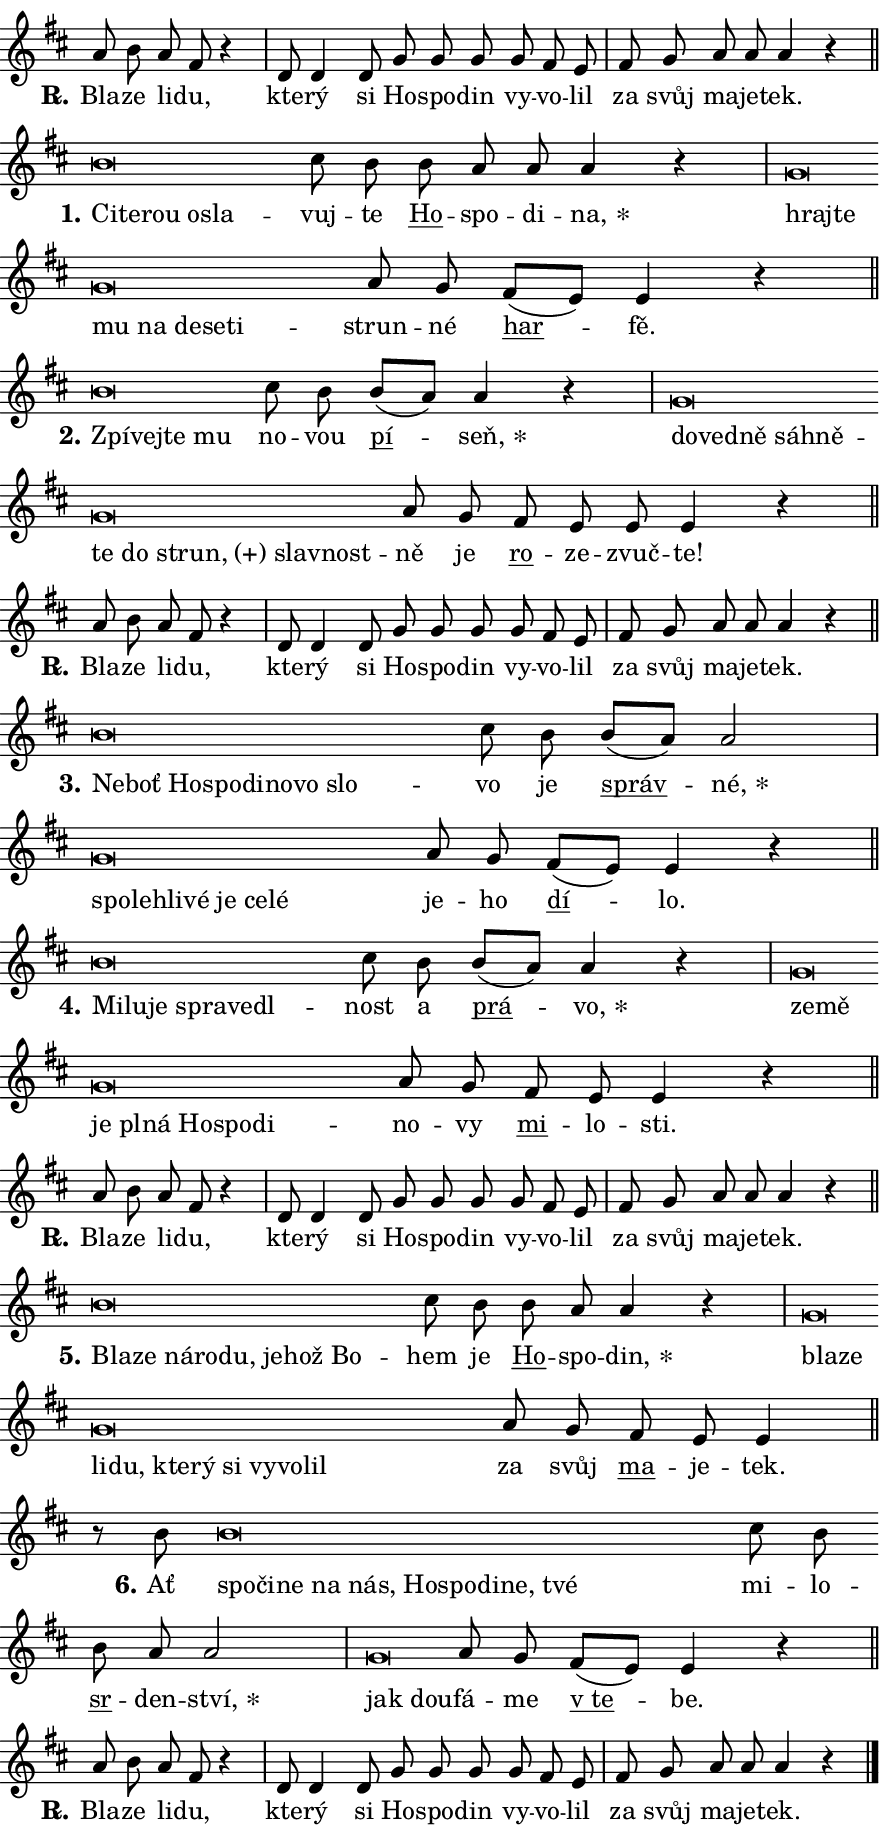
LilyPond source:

\version "2.24.0"
\header { tagline = "" }
\paper {
  indent = 0\cm
  top-margin = 0\cm
  right-margin = 0.13\cm % to fit lyric hyphens
  bottom-margin = 0\cm
  left-margin = 0\cm
  paper-width = 15\cm
  page-breaking = #ly:one-page-breaking
  system-system-spacing.basic-distance = #11
  score-system-spacing.basic-distance = #11
  ragged-last = ##f
}


%% Author: Thomas Morley
%% https://lists.gnu.org/archive/html/lilypond-user/2020-05/msg00002.html
#(define (line-position grob)
"Returns position of @var[grob} in current system:
   @code{'start}, if at first time-step
   @code{'end}, if at last time-step
   @code{'middle} otherwise
"
  (let* ((col (ly:item-get-column grob))
         (ln (ly:grob-object col 'left-neighbor))
         (rn (ly:grob-object col 'right-neighbor))
         (col-to-check-left (if (ly:grob? ln) ln col))
         (col-to-check-right (if (ly:grob? rn) rn col))
         (break-dir-left
           (and
             (ly:grob-property col-to-check-left 'non-musical #f)
             (ly:item-break-dir col-to-check-left)))
         (break-dir-right
           (and
             (ly:grob-property col-to-check-right 'non-musical #f)
             (ly:item-break-dir col-to-check-right))))
        (cond ((eqv? 1 break-dir-left) 'start)
              ((eqv? -1 break-dir-right) 'end)
              (else 'middle))))

#(define (tranparent-at-line-position vctor)
  (lambda (grob)
  "Relying on @code{line-position} select the relevant enry from @var{vctor}.
Used to determine transparency,"
    (case (line-position grob)
      ((end) (not (vector-ref vctor 0)))
      ((middle) (not (vector-ref vctor 1)))
      ((start) (not (vector-ref vctor 2))))))

noteHeadBreakVisibility =
#(define-music-function (break-visibility)(vector?)
"Makes @code{NoteHead}s transparent relying on @var{break-visibility}"
#{
  \override NoteHead.transparent =
    #(tranparent-at-line-position break-visibility)
#})

#(define delete-ledgers-for-transparent-note-heads
  (lambda (grob)
    "Reads whether a @code{NoteHead} is transparent.
If so this @code{NoteHead} is removed from @code{'note-heads} from
@var{grob}, which is supposed to be @code{LedgerLineSpanner}.
As a result ledgers are not printed for this @code{NoteHead}"
    (let* ((nhds-array (ly:grob-object grob 'note-heads))
           (nhds-list
             (if (ly:grob-array? nhds-array)
                 (ly:grob-array->list nhds-array)
                 '()))
           ;; Relies on the transparent-property being done before
           ;; Staff.LedgerLineSpanner.after-line-breaking is executed.
           ;; This is fragile ...
           (to-keep
             (remove
               (lambda (nhd)
                 (ly:grob-property nhd 'transparent #f))
               nhds-list)))
      ;; TODO find a better method to iterate over grob-arrays, similiar
      ;; to filter/remove etc for lists
      ;; For now rebuilt from scratch
      (set! (ly:grob-object grob 'note-heads)  '())
      (for-each
        (lambda (nhd)
          (ly:pointer-group-interface::add-grob grob 'note-heads nhd))
        to-keep))))

squashNotes = {
  \override NoteHead.X-extent = #'(-0.2 . 0.2)
  \override NoteHead.Y-extent = #'(-0.75 . 0)
  \override NoteHead.stencil =
    #(lambda (grob)
       (let ((pos (ly:grob-property grob 'staff-position)))
         (begin
           (if (< pos -7) (display "ERROR: Lower brevis then expected\n") (display ""))
           (if (<= pos -6) ly:text-interface::print ly:note-head::print))))
}
unSquashNotes = {
  \revert NoteHead.X-extent
  \revert NoteHead.Y-extent
  \revert NoteHead.stencil
}

hideNotes = \noteHeadBreakVisibility #begin-of-line-visible
unHideNotes = \noteHeadBreakVisibility #all-visible

% work-around for resetting accidentals
% https://lilypond.org/doc/v2.23/Documentation/notation/displaying-rhythms#unmetered-music
cadenzaMeasure = {
  \cadenzaOff
  \partial 1024 s1024
  \cadenzaOn
}

#(define-markup-command (accent layout props text) (markup?)
  "Underline accented syllable"
  (interpret-markup layout props
    #{\markup \override #'(offset . 4.3) \underline { #text }#}))

responsum = \markup \concat {
  "R" \hspace #-1.05 \path #0.1 #'((moveto 0 0.07) (lineto 0.9 0.8)) \hspace #0.05 "."
}

spaceSize = #0.6828661417322834 % exact space size for TeX Gyre Schola

\layout {
  \context {
    \Staff
    \remove "Time_signature_engraver"
    \override LedgerLineSpanner.after-line-breaking = #delete-ledgers-for-transparent-note-heads
  }
  \context {
    \Lyrics {
      \override LyricSpace.minimum-distance = \spaceSize
      \override LyricText.font-name = #"TeX Gyre Schola"
      \override LyricText.font-size = 1
      \override StanzaNumber.font-name = #"TeX Gyre Schola Bold"
      \override StanzaNumber.font-size = 1
    }
  }
  \context {
    \Score 
    \override NoteHead.text =
      #(lambda (grob) 
        (let ((pos (ly:grob-property grob 'staff-position)))
          #{\markup {
            \combine
              \halign #-0.55 \raise #(if (= pos -6) 0 0.5) \override #'(thickness . 2) \draw-line #'(3.2 . 0)
              \musicglyph "noteheads.sM1"
          }#}))
  }
}

% magnetic-lyrics.ily
%
%   written by
%     Jean Abou Samra <jean@abou-samra.fr>
%     Werner Lemberg <wl@gnu.org>
%
%   adapted by
%     Jiri Hon <jiri.hon@gmail.com>
%
% Version 2022-Apr-15

% https://www.mail-archive.com/lilypond-user@gnu.org/msg149350.html

#(define (Left_hyphen_pointer_engraver context)
   "Collect syllable-hyphen-syllable occurrences in lyrics and store
them in properties.  This engraver only looks to the left.  For
example, if the lyrics input is @code{foo -- bar}, it does the
following.

@itemize @bullet
@item
Set the @code{text} property of the @code{LyricHyphen} grob between
@q{foo} and @q{bar} to @code{foo}.

@item
Set the @code{left-hyphen} property of the @code{LyricText} grob with
text @q{foo} to the @code{LyricHyphen} grob between @q{foo} and
@q{bar}.
@end itemize

Use this auxiliary engraver in combination with the
@code{lyric-@/text::@/apply-@/magnetic-@/offset!} hook."
   (let ((hyphen #f)
         (text #f))
     (make-engraver
      (acknowledgers
       ((lyric-syllable-interface engraver grob source-engraver)
        (set! text grob)))
      (end-acknowledgers
       ((lyric-hyphen-interface engraver grob source-engraver)
        ;(when (not (grob::has-interface grob 'lyric-space-interface))
          (set! hyphen grob)));)
      ((stop-translation-timestep engraver)
       (when (and text hyphen)
         (ly:grob-set-object! text 'left-hyphen hyphen))
       (set! text #f)
       (set! hyphen #f)))))

#(define (lyric-text::apply-magnetic-offset! grob)
   "If the space between two syllables is less than the value in
property @code{LyricText@/.details@/.squash-threshold}, move the right
syllable to the left so that it gets concatenated with the left
syllable.

Use this function as a hook for
@code{LyricText@/.after-@/line-@/breaking} if the
@code{Left_@/hyphen_@/pointer_@/engraver} is active."
   (let ((hyphen (ly:grob-object grob 'left-hyphen #f)))
     (when hyphen
       (let ((left-text (ly:spanner-bound hyphen LEFT)))
         (when (grob::has-interface left-text 'lyric-syllable-interface)
           (let* ((common (ly:grob-common-refpoint grob left-text X))
                  (this-x-ext (ly:grob-extent grob common X))
                  (left-x-ext
                   (begin
                     ;; Trigger magnetism for left-text.
                     (ly:grob-property left-text 'after-line-breaking)
                     (ly:grob-extent left-text common X)))
                  ;; `delta` is the gap width between two syllables.
                  (delta (- (interval-start this-x-ext)
                            (interval-end left-x-ext)))
                  (details (ly:grob-property grob 'details))
                  (threshold (assoc-get 'squash-threshold details 0.2)))
             (when (< delta threshold)
               (let* (;; We have to manipulate the input text so that
                      ;; ligatures crossing syllable boundaries are not
                      ;; disabled.  For languages based on the Latin
                      ;; script this is essentially a beautification.
                      ;; However, for non-Western scripts it can be a
                      ;; necessity.
                      (lt (ly:grob-property left-text 'text))
                      (rt (ly:grob-property grob 'text))
                      (is-space (grob::has-interface hyphen 'lyric-space-interface))
                      (space (if is-space " " ""))
                      (extra-delta (if is-space spaceSize 0))
                      ;; Append new syllable.
                      (ltrt-space (if (and (string? lt) (string? rt))
                                (string-append lt space rt)
                                (make-concat-markup (list lt space rt))))
                      ;; Right-align `ltrt` to the right side.
                      (ltrt-space-markup (grob-interpret-markup
                               grob
                               (make-translate-markup
                                (cons (interval-length this-x-ext) 0)
                                (make-right-align-markup ltrt-space)))))
                 (begin
                   ;; Don't print `left-text`.
                   (ly:grob-set-property! left-text 'stencil #f)
                   ;; Set text and stencil (which holds all collected
                   ;; syllables so far) and shift it to the left.
                   (ly:grob-set-property! grob 'text ltrt-space)
                   (ly:grob-set-property! grob 'stencil ltrt-space-markup)
                   (ly:grob-translate-axis! grob (- (- delta extra-delta)) X))))))))))


#(define (lyric-hyphen::displace-bounds-first grob)
   ;; Make very sure this callback isn't triggered too early.
   (let ((left (ly:spanner-bound grob LEFT))
         (right (ly:spanner-bound grob RIGHT)))
     (ly:grob-property left 'after-line-breaking)
     (ly:grob-property right 'after-line-breaking)
     (ly:lyric-hyphen::print grob)))

squashThreshold = #0.4

\layout {
  \context {
    \Lyrics
    \consists #Left_hyphen_pointer_engraver
    \override LyricText.after-line-breaking =
      #lyric-text::apply-magnetic-offset!
    \override LyricHyphen.stencil = #lyric-hyphen::displace-bounds-first
    \override LyricText.details.squash-threshold = \squashThreshold
    \override LyricHyphen.minimum-distance = 0
    \override LyricHyphen.minimum-length = \squashThreshold
  }
}

squashText = \override LyricText.details.squash-threshold = 9999
unSquashText = \override LyricText.details.squash-threshold = \squashThreshold

leftText = \override LyricText.self-alignment-X = #LEFT
unLeftText = \revert LyricText.self-alignment-X

starOffset = #(lambda (grob) 
                (let ((x_offset (ly:self-alignment-interface::aligned-on-x-parent grob)))
                  (if (= x_offset 0) 0 (+ x_offset 1.2))))

star = #(define-music-function (syllable)(string?)
"Append star separator at the end of a syllable"
#{
  \once \override LyricText.X-offset = #starOffset
  \lyricmode { \markup {
    #syllable
    \override #'((font-name . "TeX Gyre Schola Bold")) \hspace #0.2 \lower #0.65 \larger "*"
  } }
#})

starAccent = #(define-music-function (syllable)(string?)
"Append star separator at the end of a syllable and make accent"
#{
  \once \override LyricText.X-offset = #starOffset
  \lyricmode { \markup {
    \accent #syllable
    \override #'((font-name . "TeX Gyre Schola Bold")) \hspace #0.2 \lower #0.65 \larger "*"
  } }
#})

breath = #(define-music-function (syllable)(string?)
"Append breathing indicator at the end of a syllable"
#{
  \lyricmode { \markup { #syllable "+" } }
#})

optionalBreath = #(define-music-function (syllable)(string?)
"Append optional breathing indicator at the end of a syllable"
#{
  \lyricmode { \markup { #syllable "(+)" } }
#})


\score {
    <<
        \new Voice = "melody" { \cadenzaOn \key d \major \relative { a'8 b a fis r4 \cadenzaMeasure \bar "|" d8 d4 d8 \bar "" g g g \bar "" g fis e \cadenzaMeasure \bar "|" fis g a a a4 r \cadenzaMeasure \bar "||" \break } }
        \new Lyrics \lyricsto "melody" { \lyricmode { \set stanza = \responsum
Bla -- ze li -- du, kte -- rý si Ho -- spo -- din vy -- vo -- lil za svůj ma -- je -- tek. } }
    >>
    \layout {}
}

\score {
    <<
        \new Voice = "melody" { \cadenzaOn \key d \major \relative { \squashNotes b'\breve*1/16 \hideNotes \breve*1/16 \bar "" \breve*1/16 \bar "" \breve*1/16 \breve*1/16 \bar "" \unHideNotes \unSquashNotes cis8 b \bar "" b a a a4 r \cadenzaMeasure \bar "|" \squashNotes g\breve*1/16 \hideNotes \breve*1/16 \bar "" \breve*1/16 \bar "" \breve*1/16 \bar "" \breve*1/16 \bar "" \breve*1/16 \breve*1/16 \bar "" \unHideNotes \unSquashNotes a8 g \bar "" fis[( e)] e4 r \cadenzaMeasure \bar "||" \break } }
        \new Lyrics \lyricsto "melody" { \lyricmode { \set stanza = "1."
\leftText Ci -- \squashText te -- rou o -- sla -- \unLeftText \unSquashText vuj -- te \markup \accent Ho -- spo -- di -- \star na, \leftText hraj -- \squashText te mu na de -- se -- ti -- \unLeftText \unSquashText strun -- né \markup \accent har -- fě. } }
    >>
    \layout {}
}

\score {
    <<
        \new Voice = "melody" { \cadenzaOn \key d \major \relative { \squashNotes b'\breve*1/16 \hideNotes \breve*1/16 \bar "" \breve*1/16 \breve*1/16 \bar "" \unHideNotes \unSquashNotes cis8 b \bar "" b[( a)] a4 r \cadenzaMeasure \bar "|" \squashNotes g\breve*1/16 \hideNotes \breve*1/16 \bar "" \breve*1/16 \bar "" \breve*1/16 \bar "" \breve*1/16 \bar "" \breve*1/16 \bar "" \breve*1/16 \bar "" \breve*1/16 \bar "" \breve*1/16 \breve*1/16 \bar "" \unHideNotes \unSquashNotes a8 g \bar "" fis e e e4 r \cadenzaMeasure \bar "||" \break } }
        \new Lyrics \lyricsto "melody" { \lyricmode { \set stanza = "2."
\leftText Zpí -- \squashText vej -- te mu \unLeftText \unSquashText no -- vou \markup \accent pí -- \star seň, \leftText do -- \squashText ved -- ně sáh -- ně -- te do \optionalBreath strun, slav -- nost -- \unLeftText \unSquashText ně je \markup \accent ro -- ze -- zvuč -- te! } }
    >>
    \layout {}
}

\score {
    <<
        \new Voice = "melody" { \cadenzaOn \key d \major \relative { a'8 b a fis r4 \cadenzaMeasure \bar "|" d8 d4 d8 \bar "" g g g \bar "" g fis e \cadenzaMeasure \bar "|" fis g a a a4 r \cadenzaMeasure \bar "||" \break } }
        \new Lyrics \lyricsto "melody" { \lyricmode { \set stanza = \responsum
Bla -- ze li -- du, kte -- rý si Ho -- spo -- din vy -- vo -- lil za svůj ma -- je -- tek. } }
    >>
    \layout {}
}

\score {
    <<
        \new Voice = "melody" { \cadenzaOn \key d \major \relative { \squashNotes b'\breve*1/16 \hideNotes \breve*1/16 \bar "" \breve*1/16 \bar "" \breve*1/16 \bar "" \breve*1/16 \bar "" \breve*1/16 \bar "" \breve*1/16 \breve*1/16 \bar "" \unHideNotes \unSquashNotes cis8 b \bar "" b[( a)] a2 \cadenzaMeasure \bar "|" \squashNotes g\breve*1/16 \hideNotes \breve*1/16 \bar "" \breve*1/16 \bar "" \breve*1/16 \bar "" \breve*1/16 \bar "" \breve*1/16 \breve*1/16 \bar "" \unHideNotes \unSquashNotes a8 g \bar "" fis[( e)] e4 r \cadenzaMeasure \bar "||" \break } }
        \new Lyrics \lyricsto "melody" { \lyricmode { \set stanza = "3."
\leftText Ne -- \squashText boť Ho -- spo -- di -- no -- vo slo -- \unLeftText \unSquashText vo je \markup \accent správ -- \star né, \leftText spo -- \squashText leh -- li -- vé je ce -- lé \unLeftText \unSquashText je -- ho \markup \accent dí -- lo. } }
    >>
    \layout {}
}

\score {
    <<
        \new Voice = "melody" { \cadenzaOn \key d \major \relative { \squashNotes b'\breve*1/16 \hideNotes \breve*1/16 \bar "" \breve*1/16 \bar "" \breve*1/16 \bar "" \breve*1/16 \breve*1/16 \bar "" \unHideNotes \unSquashNotes cis8 b \bar "" b[( a)] a4 r \cadenzaMeasure \bar "|" \squashNotes g\breve*1/16 \hideNotes \breve*1/16 \bar "" \breve*1/16 \bar "" \breve*1/16 \bar "" \breve*1/16 \bar "" \breve*1/16 \bar "" \breve*1/16 \breve*1/16 \bar "" \unHideNotes \unSquashNotes a8 g \bar "" fis e e4 r \cadenzaMeasure \bar "||" \break } }
        \new Lyrics \lyricsto "melody" { \lyricmode { \set stanza = "4."
\leftText Mi -- \squashText lu -- je spra -- ve -- dl -- \unLeftText \unSquashText nost a \markup \accent prá -- \star vo, \leftText ze -- \squashText mě je pl -- ná Ho -- spo -- di -- \unLeftText \unSquashText no -- vy \markup \accent mi -- lo -- sti. } }
    >>
    \layout {}
}

\score {
    <<
        \new Voice = "melody" { \cadenzaOn \key d \major \relative { a'8 b a fis r4 \cadenzaMeasure \bar "|" d8 d4 d8 \bar "" g g g \bar "" g fis e \cadenzaMeasure \bar "|" fis g a a a4 r \cadenzaMeasure \bar "||" \break } }
        \new Lyrics \lyricsto "melody" { \lyricmode { \set stanza = \responsum
Bla -- ze li -- du, kte -- rý si Ho -- spo -- din vy -- vo -- lil za svůj ma -- je -- tek. } }
    >>
    \layout {}
}

\score {
    <<
        \new Voice = "melody" { \cadenzaOn \key d \major \relative { \squashNotes b'\breve*1/16 \hideNotes \breve*1/16 \bar "" \breve*1/16 \bar "" \breve*1/16 \bar "" \breve*1/16 \bar "" \breve*1/16 \bar "" \breve*1/16 \breve*1/16 \bar "" \unHideNotes \unSquashNotes cis8 b \bar "" b a a4 r \cadenzaMeasure \bar "|" \squashNotes g\breve*1/16 \hideNotes \breve*1/16 \bar "" \breve*1/16 \bar "" \breve*1/16 \bar "" \breve*1/16 \bar "" \breve*1/16 \bar "" \breve*1/16 \bar "" \breve*1/16 \bar "" \breve*1/16 \breve*1/16 \bar "" \unHideNotes \unSquashNotes a8 g \bar "" fis e e4 \cadenzaMeasure \bar "||" \break } }
        \new Lyrics \lyricsto "melody" { \lyricmode { \set stanza = "5."
\leftText Bla -- \squashText ze ná -- ro -- du, je -- hož Bo -- \unLeftText \unSquashText hem je \markup \accent Ho -- spo -- \star din, \leftText bla -- \squashText ze li -- du, kte -- rý si vy -- vo -- lil \unLeftText \unSquashText za svůj \markup \accent ma -- je -- tek. } }
    >>
    \layout {}
}

\score {
    <<
        \new Voice = "melody" { \cadenzaOn \key d \major \relative { r8 b'8 \squashNotes b\breve*1/16 \hideNotes \breve*1/16 \bar "" \breve*1/16 \bar "" \breve*1/16 \bar "" \breve*1/16 \bar "" \breve*1/16 \bar "" \breve*1/16 \bar "" \breve*1/16 \bar "" \breve*1/16 \breve*1/16 \bar "" \unHideNotes \unSquashNotes cis8 b \bar "" b a a2 \cadenzaMeasure \bar "|" \squashNotes g\breve*1/16 \hideNotes \breve*1/16 \bar "" \unHideNotes \unSquashNotes a8 g \bar "" fis[( e)] e4 r \cadenzaMeasure \bar "||" \break } }
        \new Lyrics \lyricsto "melody" { \lyricmode { \set stanza = "6."
Ať \leftText spo -- \squashText či -- ne na nás, Ho -- spo -- di -- ne, tvé \unLeftText \unSquashText mi -- lo -- \markup \accent sr -- den -- \star ství, \leftText jak \squashText dou -- \unLeftText \unSquashText fá -- me \markup \accent "v te" -- be. } }
    >>
    \layout {}
}

\score {
    <<
        \new Voice = "melody" { \cadenzaOn \key d \major \relative { a'8 b a fis r4 \cadenzaMeasure \bar "|" d8 d4 d8 \bar "" g g g \bar "" g fis e \cadenzaMeasure \bar "|" fis g a a a4 r \cadenzaMeasure \bar "||" \break } \bar "|." }
        \new Lyrics \lyricsto "melody" { \lyricmode { \set stanza = \responsum
Bla -- ze li -- du, kte -- rý si Ho -- spo -- din vy -- vo -- lil za svůj ma -- je -- tek. } }
    >>
    \layout {}
}
